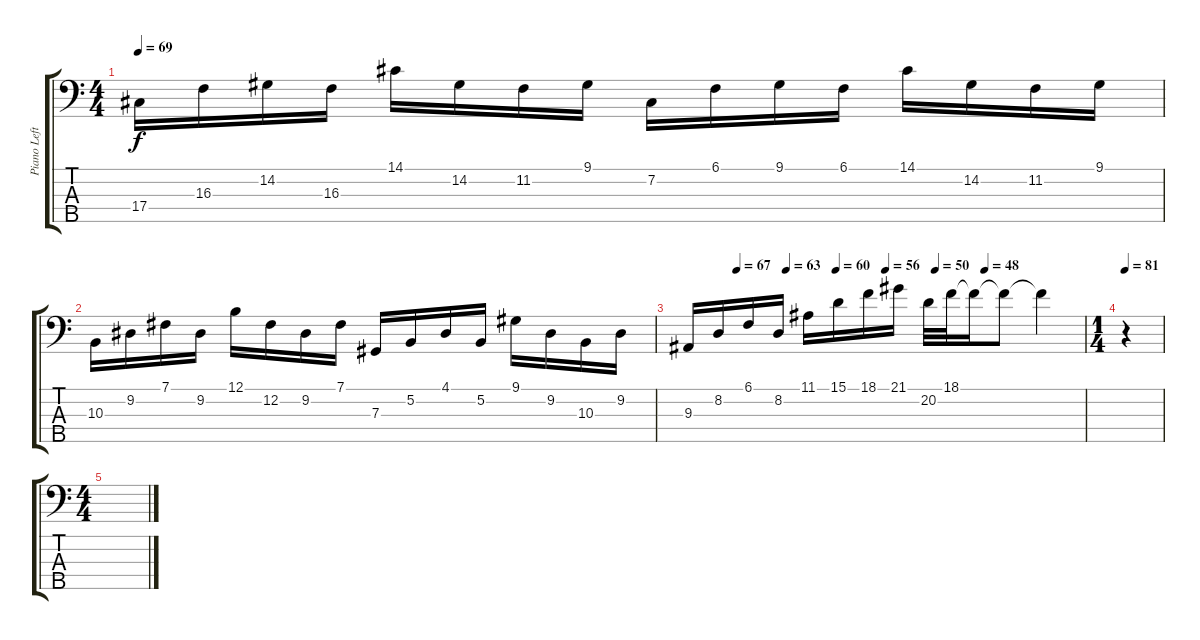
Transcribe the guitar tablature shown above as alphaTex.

\track ("Piano Left" "Piano Left") {instrument acousticgrandpiano}
\staff {score tabs}
\tuning (B2 Gb2 Db2 Ab1 Eb1) {hide}
\ts (4 4)
\tempo 69
\clef f4
\ks c
17.4.16{dy f} 16.3.16 14.2.16 16.3.16 14.1.16 14.2.16 11.2.16 9.1.16 7.2.16 6.1.16 9.1.16 6.1.16 14.1.16 14.2.16 11.2.16 9.1.16 |
10.3.16 9.2.16 7.1.16 9.2.16 12.1.16 12.2.16 9.2.16 7.1.16 7.3.16 5.2.16 4.1.16 5.2.16 9.1.16 9.2.16 10.3.16 9.2.16 |
\tempo (65 0.125)
\tempo (63 0.25)
\tempo (60 0.375)
\tempo (56 0.5)
\tempo (50 0.625)
\tempo (48 0.75)
\tempo (67 0.125)
9.3.16 8.2.16 6.1.16 8.2.16 11.1.16 15.1.16 18.1.16 21.1.16 20.2.32 18.1.32 18.1{t}.16 18.1{t}.8 18.1{t}.4 |
\ts (1 4)
\tempo 81
r.4 |
\ts (4 4)
